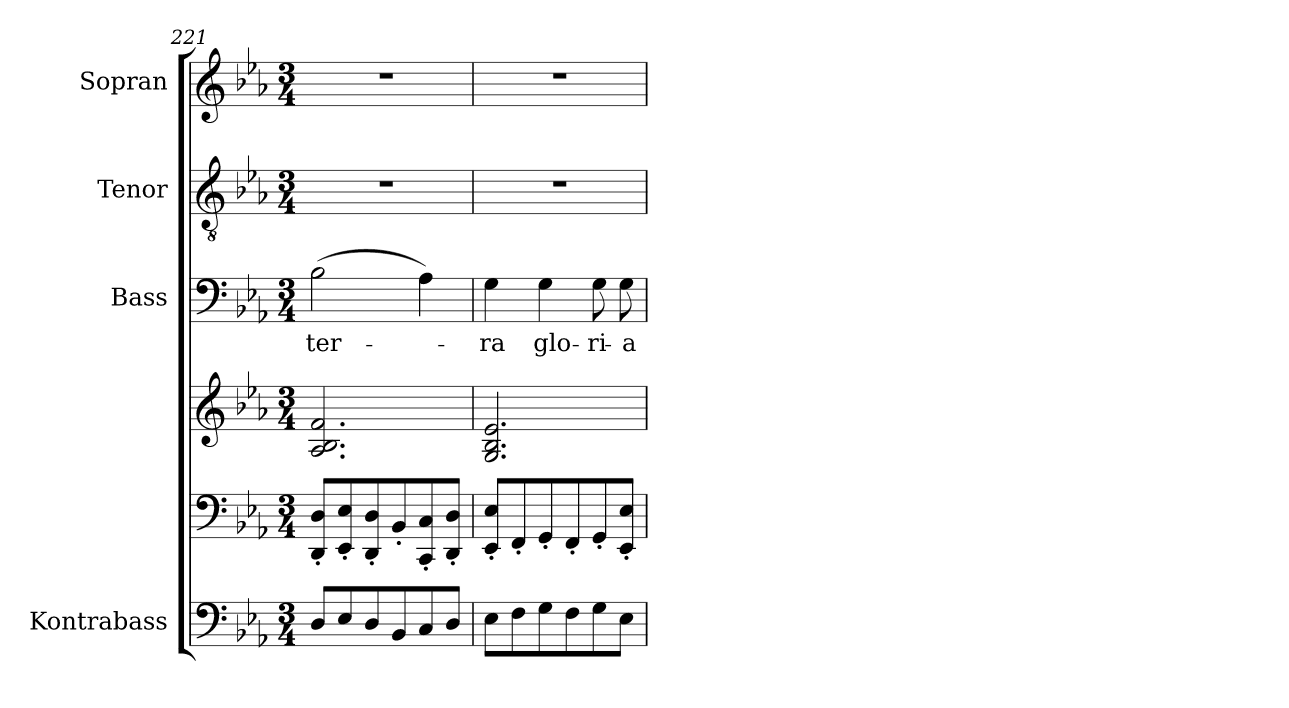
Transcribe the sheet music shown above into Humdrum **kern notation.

**kern	**kern	**kern	**kern	**text	**kern	**kern
*part5	*part4	*part4	*part3	*part3	*part2	*part1
*staff6	*staff5	*staff4	*staff3	*staff3	*staff2	*staff1
*I"Kontrabass	*	*	*I"Bass	*	*I"Tenor	*I"Sopran
*I'Kb.	*	*	*I'B.	*	*I'T.	*I'S.
!!LO:LB:g=z
*clefF4	*clefF4	*clefG2	*clefF4	*	*clefGv2	*clefG2
*ITrd7c12	*	*	*	*	*	*
*k[b-e-a-]	*k[b-e-a-]	*k[b-e-a-]	*k[b-e-a-]	*	*k[b-e-a-]	*k[b-e-a-]
*E-:	*E-:	*E-:	*E-:	*	*E-:	*E-:
*M3/4	*M3/4	*M3/4	*M3/4	*	*M3/4	*M3/4
=221	=221	=221	=221	=221	=221	=221
!	!	!	!	!LO:LY:b	!	!
8DD/L	8DD/'< 8D/'<L	2.A-/ 2.B-/ 2.f/	(>2B-\	ter-	2.r	2.r
8EE-/	8EE-/'< 8E-/'<	.	.	.	.	.
8DD/	8DD/'< 8D/'<	.	.	.	.	.
8BBB-/	8BB-'</	.	.	.	.	.
8CC/	8CC/'< 8C/'<	.	4A-\)	.	.	.
8DD/J	8DD/'< 8D/'<J	.	.	.	.	.
=222	=222	=222	=222	=222	=222	=222
!	!	!	!	!LO:LY:b	!	!
8EE-\L	8EE-/'< 8E-/'<L	2.G/ 2.B-/ 2.e-/	4G\	-ra	2.r	2.r
8FF\	8FF'</	.	.	.	.	.
!	!	!	!	!LO:LY:b	!	!
8GG\	8GG'</	.	4G\	glo-	.	.
8FF\	8FF'</	.	.	.	.	.
!	!	!	!	!LO:LY:b	!	!
8GG\	8GG'</	.	8G\	-ri-	.	.
!	!	!	!	!LO:LY:b	!	!
8EE-\J	8EE-/'< 8E-/'<J	.	8G\	-a	.	.
=	=	=	=	=	=	=
*-	*-	*-	*-	*-	*-	*-
